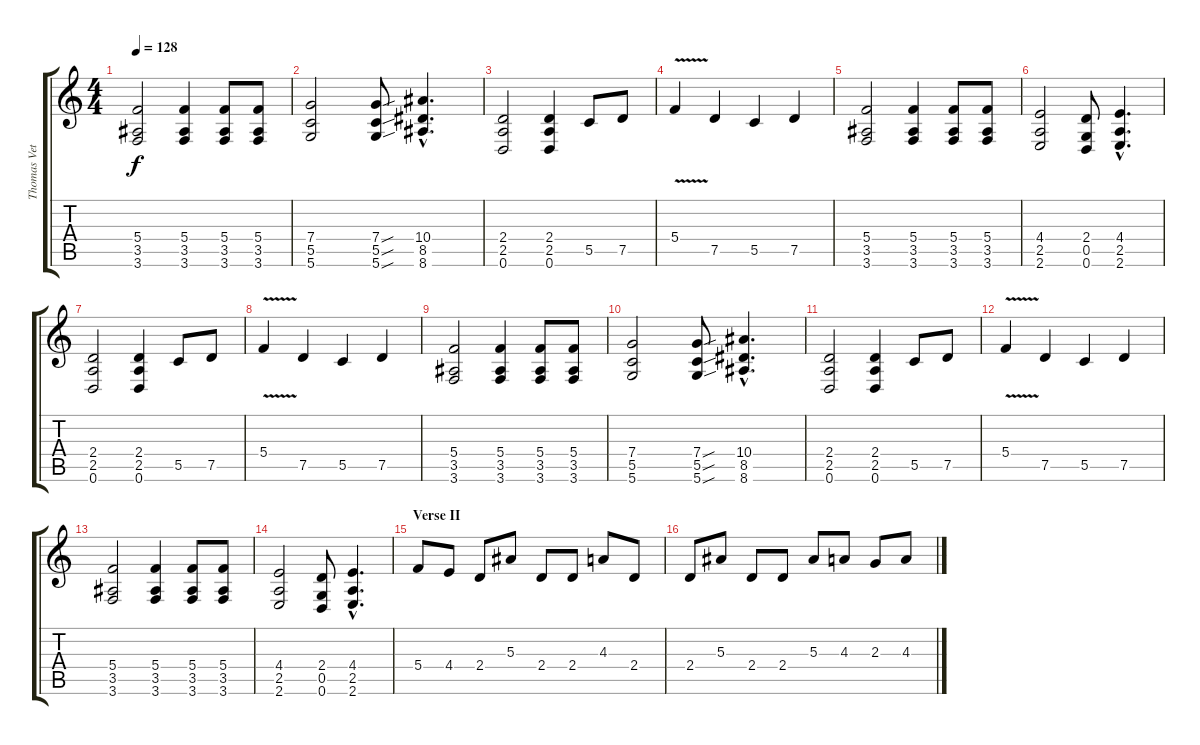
\track ("Thomas Vetterli [guitar]" "Thomas Vet") {instrument distortionguitar}
\staff {score tabs}
\tuning (D4 A3 F3 C3 G2 D2) {hide}
\ts (4 4)
\tempo 128
\clef g2
\ks c
(5.4 3.5 3.6).2{dy f} (5.4 3.5 3.6).4 (5.4 3.5 3.6).8 (5.4 3.5 3.6).8 |
(7.4 5.5 5.6).2 (7.4{sou} 5.5{sou} 5.6{sou}).8 (10.4{hac} 8.5{hac} 8.6{hac}).4{d} |
(2.4 2.5 0.6).2 (2.4 2.5 0.6).4 5.5.8 7.5.8 |
5.4{v}.4 7.5.4 5.5.4 7.5.4 |
(5.4 3.5 3.6).2 (5.4 3.5 3.6).4 (5.4 3.5 3.6).8 (5.4 3.5 3.6).8 |
(4.4 2.5 2.6).2 (2.4 0.5 0.6).8 (4.4{hac} 2.5{hac} 2.6{hac}).4{d} |
(2.4 2.5 0.6).2 (2.4 2.5 0.6).4 5.5.8 7.5.8 |
5.4{v}.4 7.5.4 5.5.4 7.5.4 |
(5.4 3.5 3.6).2 (5.4 3.5 3.6).4 (5.4 3.5 3.6).8 (5.4 3.5 3.6).8 |
(7.4 5.5 5.6).2 (7.4{sou} 5.5{sou} 5.6{sou}).8 (10.4{hac} 8.5{hac} 8.6{hac}).4{d} |
(2.4 2.5 0.6).2 (2.4 2.5 0.6).4 5.5.8 7.5.8 |
5.4{v}.4 7.5.4 5.5.4 7.5.4 |
(5.4 3.5 3.6).2 (5.4 3.5 3.6).4 (5.4 3.5 3.6).8 (5.4 3.5 3.6).8 |
(4.4 2.5 2.6).2 (2.4 0.5 0.6).8 (4.4{hac} 2.5{hac} 2.6{hac}).4{d} |
\section ("" "Verse II")
5.4.8 4.4.8 2.4.8 5.3.8 2.4.8 2.4.8 4.3.8 2.4.8 |
2.4.8 5.3.8 2.4.8 2.4.8 5.3.8 4.3.8 2.3.8 4.3.8
